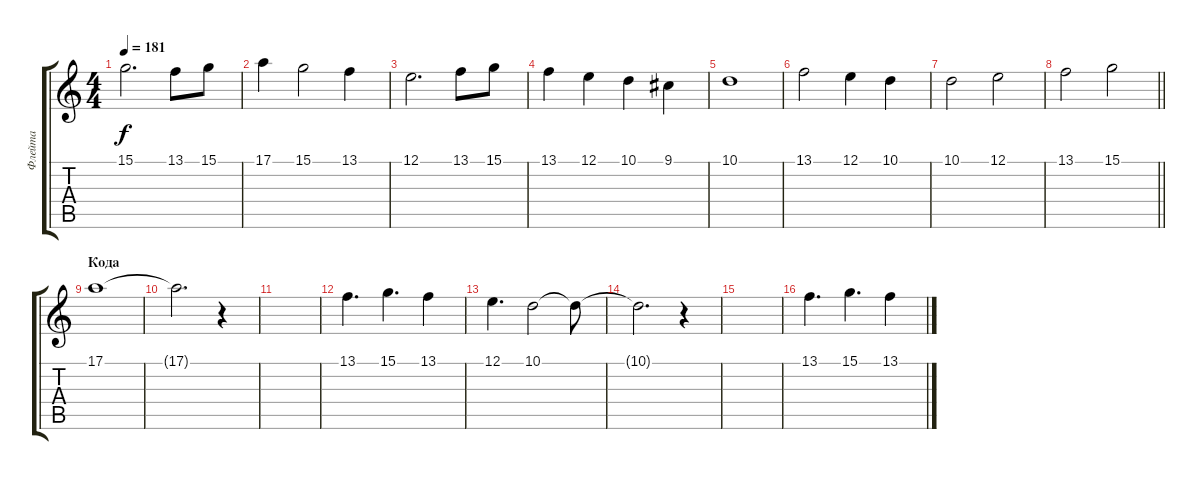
\track ("Флейта " "Флейта ") {instrument flute}
\staff {score tabs}
\tuning (E4 B3 G3 D3 A2 E2) {hide}
\ts (4 4)
\tempo 181
\clef g2
\ks c
15.1.2{d dy f} 13.1.8 15.1.8 |
17.1.4 15.1.2 13.1.4 |
12.1.2{d} 13.1.8 15.1.8 |
13.1.4 12.1.4 10.1.4 9.1.4 |
10.1.1 |
13.1.2 12.1.4 10.1.4 |
10.1.2 12.1.2 |
\barLineRight lightlight
13.1.2 15.1.2 |
\section ("" "Кода")
17.1.1 |
17.1{t}.2{d} r.4 |
|
13.1.4{d} 15.1.4{d} 13.1.4 |
12.1.4{d} 10.1.2 10.1{t}.8 |
10.1{t}.2{d} r.4 |
|
13.1.4{d} 15.1.4{d} 13.1.4
